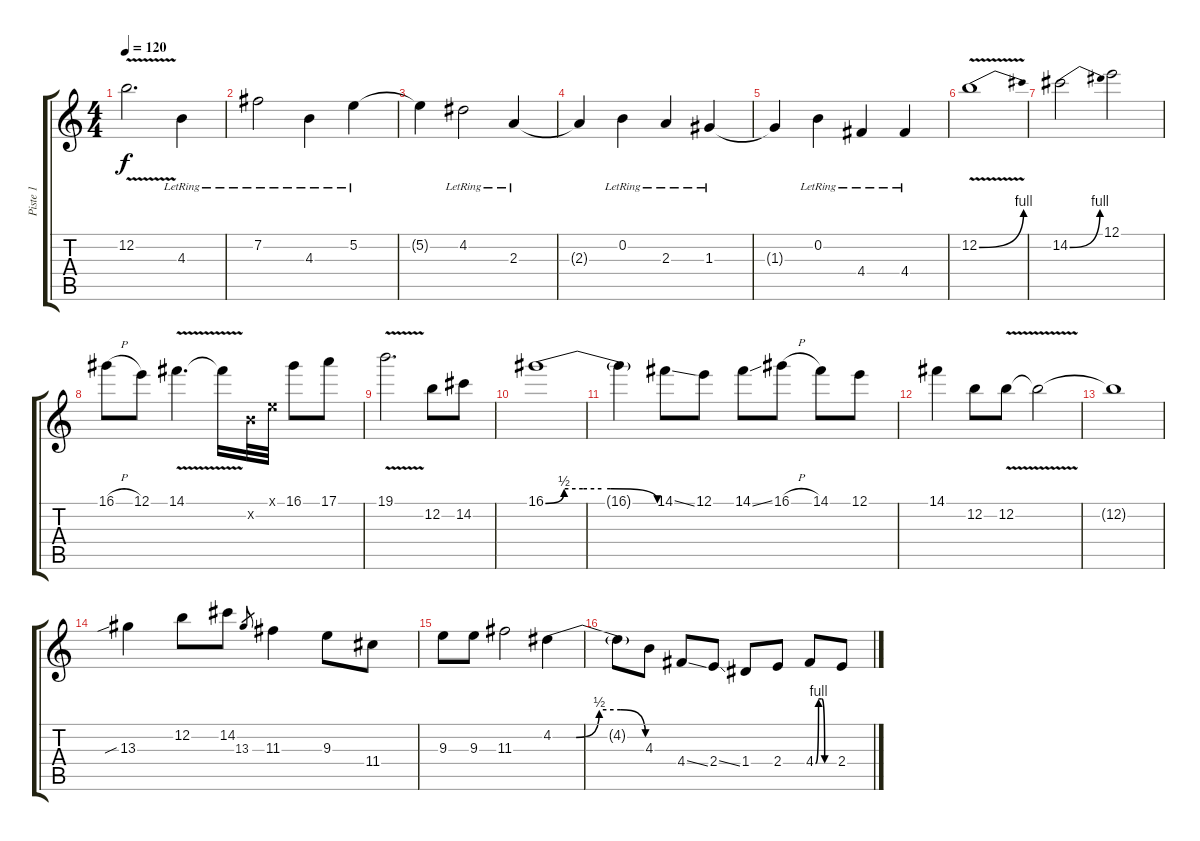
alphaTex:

\track ("Piste 1" "Piste 1") {instrument distortionguitar}
\staff {score tabs}
\tuning (E4 B3 G3 D3 A2 E2) {hide}
\ts (4 4)
\tempo 120
\clef g2
\ks c
12.2{v}.2{d dy f} 4.3{lr}.4 |
7.2{lr}.2 4.3{lr}.4 5.2{lr}.4 |
5.2{t}.4 4.2{lr}.2 2.3{lr}.4 |
2.3{t}.4 0.2{lr}.4 2.3{lr}.4 1.3{lr}.4 |
1.3{t}.4 0.2{lr}.4 4.4{lr}.4 4.4{lr}.4 |
12.2{be (bend 0 0 60 4) v}.1 |
14.2{be (bend 0 0 60 4)}.2 12.1.2 |
16.1{h}.8 12.1.8 14.1{v}.4{d} 14.1{t}.16 0.2{x}.32 0.1{x}.32 16.1.8 17.1.8 |
19.1{v}.2{d} 12.2.8 14.2.8 |
16.1{be (custom 0 0 10 2 20 2 30 2 35 2 60 0)}.1 |
16.1{t}.4 14.1{ss}.8 12.1.8 14.1{ss}.8 16.1{h}.8 14.1.8 12.1.8 |
14.1.4 12.2.8 12.2{v}.8 12.2{t}.2 |
12.2{t}.1 |
13.3{sib}.4 12.2.8 14.2.8 13.3.8{gr} 11.3.4 9.3.8 11.4.8 |
9.3.8 9.3.8 11.3.2 4.2{be (custom 0 0 15 0 30 2 44 2 60 0)}.4 |
4.2{t}.8 4.3.8 4.4{ss}.8 2.4{ss}.8 1.4.8 2.4.8 4.4{be (custom 0 0 10 4 20 4 30 0 60 0)}.8 2.4.8
